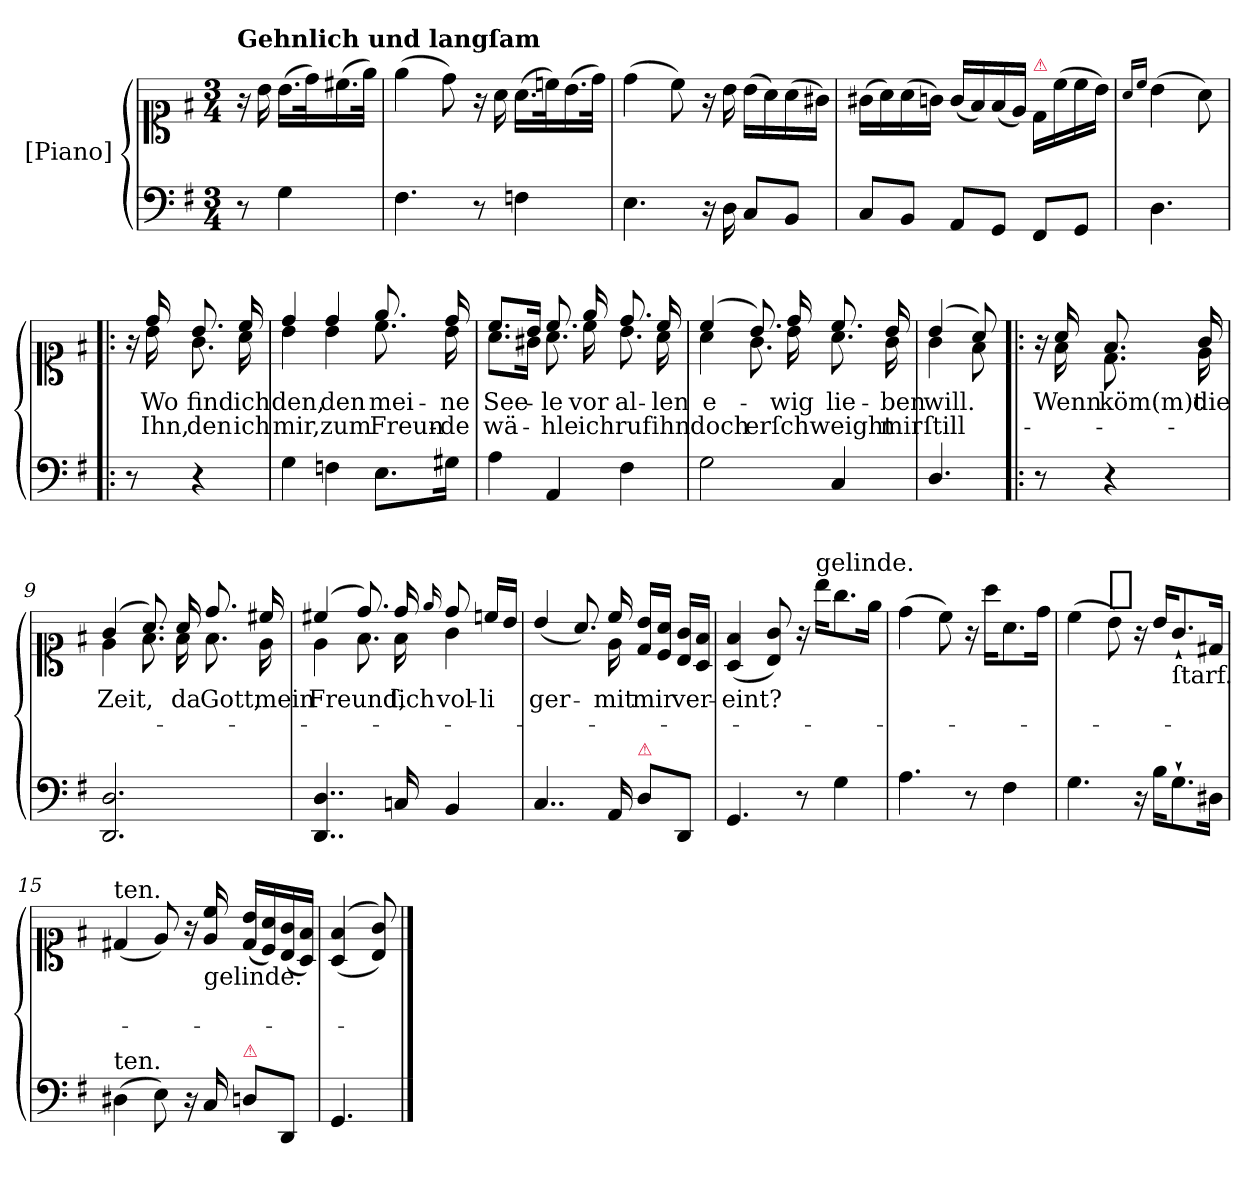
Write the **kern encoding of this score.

**kern	**kern	**text	**text
*part2	*part1	*part1	*part1
*staff2	*staff1	*staff1	*staff1
*I"[Piano]	*I"[Piano]	*	*
*clefF4	*clefC1	*	*
*k[f#]	*k[f#]	*	*
*G:	*G:	*	*
*M3/4	*M3/4	*	*
=	=	=	=
!	!LO:TX:a:B:t=Gehnlich und langſam	!	!
8r	16r	.	.
.	16b\	.	.
4G\	(16.b\LL	.	.
.	32dd\K)	.	.
.	(16.cc#X\	.	.
.	32ee\JJk)	.	.
=1	=1	=1	=1
4.F#\	(4ee\	.	.
.	8dd\)	.	.
8r	16r	.	.
.	16a\	.	.
4Fn\	(16.a\LL	.	.
.	32ccn\K)	.	.
.	(16.b\	.	.
.	32dd\JJk)	.	.
=2	=2	=2	=2
4.E\	(4dd\	.	.
.	8cc\)	.	.
16r	16r	.	.
16D\	16b\	.	.
8C/L	(16b\LL	.	.
.	16a\)	.	.
8BB/J	(16a\	.	.
.	16g#X\JJ)	.	.
=3	=3	=3	=3
8C/L	(16g#X\LL	.	.
.	16a\)	.	.
8BB/J	(16a\	.	.
.	16gn\JJ)	.	.
8AA/L	(16g/LL	.	.
.	16f#/)	.	.
8GG/J	(16f#/	.	.
.	16e/JJ)	.	.
!	!LO:TX:a:color=crimson:t=⚠	!	!
8FF#/L	16d/LL	.	.
.	(16cc\	.	.
8GG/J	16cc\	.	.
.	16b\JJ)	.	.
=4	=4	=4	=4
.	16qqa/LL	.	.
.	16qqcc/JJ	.	.
4.D\	(4b\	.	.
.	8a\)	.	.
=!|:	=!|:	=!|:	=!|:
*	*^	*	*
8r	16r	16ryy	.	.
.	16dd/	16b\	Wo	Ihn,
4r	8.b/	8.g\	find	den
.	16cc/	16a\	ich	ich
=5	=5	=5	=5	=5
4G\	4dd/	4b\	den,	mir,
4Fn\	4dd/	4b\	den	zum
8.E\L	8.ee/	8.cc\	mei-	Freun-
16G#X\Jk	16dd/	16b\	-ne	-de
=6	=6	=6	=6	=6
4A\	8.cc/L	8.a\L	See-	wä-
.	16b/Jk	16g#X\Jk	.	.
4AA/	8.cc/	8.a\	-le	-hle
.	16ee/	16cc\	vor	ich
4F#\	8.dd/	8.b\	al-	ruf
.	16cc/	16a\	-len	ihn
=7	=7	=7	=7	=7
2G\	(4cc/	4a\	e-	doch
.	8.b/)	8.g\	.	er
.	16dd/	16b\	-wig	ſchweight
4C/	8.cc/	8.a\	lie-	.
.	16b/	16g\	-ben	mir
=8	=8	=8	=8	=8
4.D/	(4b/	4g\	will.	ſtill-
.	8a/)	8f#\	.	.
=!|:	=!|:	=!|:	=!|:	=!|:
8r	16r	16ryy	.	.
.	16a/	16f#\	Wenn	.
4r	8.f#/	8.d\	köm(m)t	.
.	16g/	16e\	die	.
=9	=9	=9	=9	=9
2.DD/ 2.D/	(4g/	4e\	Zeit,	.
.	8.a/)	8.f#\	.	.
.	16a/	16f#\	da	.
.	8.dd/	8.f#\	Gott,	.
.	16cc#X/	16e\	mein	.
=10	=10	=10	=10	=10
4..DD/ 4..D/	(4cc#X/	4e\	Freund,	.
.	8.dd/)	8.f#\	.	.
16Cn/	16dd/	16f#\	ſich	.
.	16qqee/	.	.	.
4BB/	8dd/	4g\	vol-	.
.	16ccn/LL	.	-li	.
.	16b/JJ	.	.	.
=11	=11	=11	=11	=11
4..C/	(>4b/	4ryy	ger-	.
.	8.a/)	8.ryy	.	.
16AA/	16cc/	16e\	-mit	.
!LO:TX:a:color=crimson:t=⚠	!	!	!	!
8D\L	16d/ 16b/LL	4ryy	mir	.
.	16c/ 16a/JJ	.	.	.
8DD/J	16B/ 16g/LL	.	ver-	.
.	16A/ 16f#/JJ	.	.	.
*	*v	*v	*	*
=12	=12	=12	=12
4.GG/	(>4A/ 4f#/	-eint?	.
.	8B/ 8g/)	.	.
8r	16r	.	.
!	!LO:TX:a:t=gelinde.	!	!
.	16bb\KL	.	.
4G\	8.gg\	.	.
.	16ee\Jk	.	.
=13	=13	=13	=13
4.A\	(4dd\	.	.
.	8cc\)	.	.
8r	16r	.	.
.	16aa\KL	.	.
4F#\	8.a\	.	.
.	16dd\Jk	.	.
=14	=14	=14	=14
4.G\	(4cc\	.	.
!	!LO:TX:a:t=[segno]	!	!
.	8b\)	.	.
16r	16r	.	.
16B\KL	16b/KL	.	.
!	!LO:TX:b:t=ſtarf.	!	!
8.G`\	8.g`/	.	.
16D#X\Jk	16d#X/Jk	.	.
=15	=15	=15	=15
!	!LO:TX:a:t=ten.	!	!
!LO:TX:a:t=ten.	!	!	!
(4D#X\	(4d#X/	.	.
8E\)	8e/)	.	.
16r	16r	.	.
!	!LO:TX:b:t=gelinde.	!	!
16C/	16e/ 16cc/	.	.
!LO:TX:a:color=crimson:t=⚠	!	!	!
8Dn\L	(>16d#/ 16b/LL	.	.
.	16c/ 16a/)	.	.
8DD/J	(>16B/ 16g/	.	.
.	16A/ 16f#/JJ)	.	.
=16	=16	=16	=16
4.GG/	(<(>4A/ 4f#/	.	.
.	8B/ 8g/))	.	.
==	==	==	==
*-	*-	*-	*-
